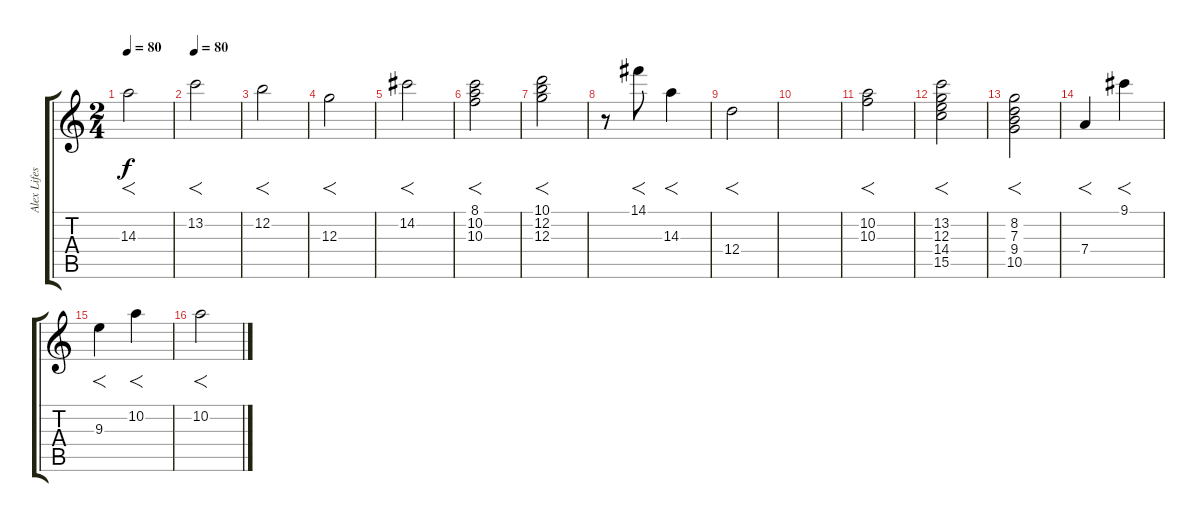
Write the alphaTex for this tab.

\track ("Alex Lifeson (electric guitar)" "Alex Lifes") {instrument electricguitarjazz}
\staff {score tabs}
\tuning (E4 B3 G3 D3 A2 E2) {hide}
\ts (2 4)
\tempo 80
\clef g2
\ks c
14.3.2{f dy f} |
\tempo 80
13.2.2{f} |
12.2.2{f} |
12.3.2{f} |
14.2.2{f} |
(8.1 10.2 10.3).2{f} |
(10.1 12.2 12.3).2{f} |
r.8 14.1.8{f} 14.3.4{f} |
12.4.2{f} |
|
(10.2 10.3).2{f} |
(13.2 12.3 14.4 15.5).2{f} |
(8.2 7.3 9.4 10.5).2{f} |
7.4.4{f} 9.1.4{f} |
9.3.4{f} 10.2.4{f} |
10.2.2{f}
